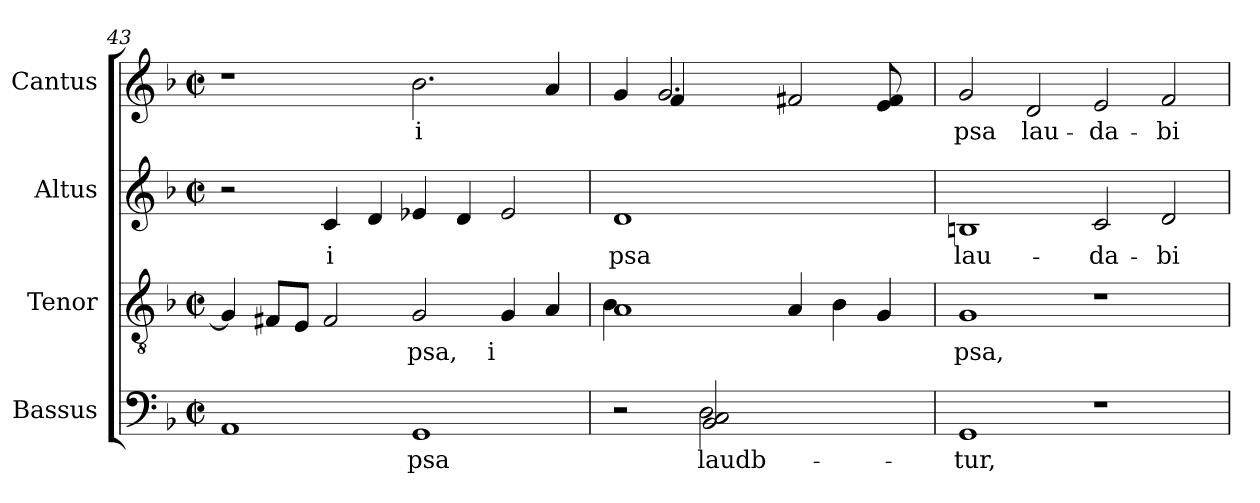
**kern	**text	**kern	**text	**kern	**text	**kern	**text
*part4	*part4	*part3	*part3	*part2	*part2	*part1	*part1
*staff4	*staff4	*staff3	*staff3	*staff2	*staff2	*staff1	*staff1
*I"Bassus	*	*I"Tenor	*	*I"Altus	*	*I"Cantus	*
*clefF4	*	*clefGv2	*	*clefG2	*	*clefG2	*
*k[b-]	*	*k[b-]	*	*k[b-]	*	*k[b-]	*
*F:	*	*F:	*	*F:	*	*F:	*
*M2/2	*	*M2/2	*	*M2/2	*	*M2/2	*
*met(c|)	*	*met(c|)	*	*met(c|)	*	*met(c|)	*
=43	=43	=43	=43	=43	=43	=43	=43
!	!LO:LY:b:cj	!	!LO:LY:b:cj	!	!	!	!
1AA	--	4G/]	.	2r	.	1r	.
!	!	!	!LO:LY:b:cj	!	!	!	!
.	.	8F#/L	.	.	.	.	.
!	!	!	!LO:LY:b:cj	!	!	!	!
.	.	8E/J	.	.	.	.	.
!	!	!	!LO:LY:b:cj	!	!LO:LY:b:cj	!	!
.	.	2F#/	.	4c/	i-	.	.
!	!	!	!	!	!LO:LY:b:cj	!	!
.	.	.	.	4d/	--	.	.
!	!LO:LY:b:cj	!	!LO:LY:b:cj	!	!LO:LY:b:cj	!	!LO:LY:b:cj
1GG	-psa	2G/	psa,	4e-X/	--	2.b-\	i-
!	!	!	!	!	!LO:LY:b:cj	!	!
.	.	.	.	4d/	--	.	.
!	!	!	!LO:LY:b:cj	!	!LO:LY:b:cj	!	!
.	.	4G/	i	2e-/	--	.	.
!	!	!	!LO:LY:b:cj	!	!	!	!LO:LY:b:cj
.	.	4A/	.	.	.	4a/	--
=44	=44	=44	=44	=44	=44	=44	=44
*^	*	*^	*	*	*	*	*
!	!	!	!	!	!LO:LY:b:cj	!	!LO:LY:b:cj	!	!LO:LY:b:cj
*	*	*	*	*	*	*	*	*^	*
2r	2ryy	.	1A	4B-\	.	1d	-psa	4g/	4ryy	--
!	!	!	!	!	!	!	!	!	!	!LO:LY:b:cj
.	.	.	.	1.ryy	.	.	.	2.g/	4f/	--
!	!	!LO:LY:b:cj	!	!	!	!	!	!	!	!
2C/ 2BB-/	2D\	laudb-	.	.	.	.	.	.	8ryy	.
.	.	.	.	.	.	.	.	.	1ryy	.
!	!	!	!	!	!LO:LY:b:cj	!	!	!	!	!
2.ryy	2.ryy	.	4A/	.	.	2.ryy	.	2f#/	.	.
!	!	!	!	!	!LO:LY:b:cj	!	!	!	!	!
.	.	.	4B-\	.	.	.	.	.	.	.
!	!	!	!	!	!LO:LY:b:cj	!	!	!	!	!LO:LY:b:cj
.	.	.	4G/	.	.	.	.	8f#/ 8e/	.	--
.	.	.	.	.	.	.	.	8ryy	8ryy	.
*v	*v	*	*	*	*	*	*	*	*	*
*	*	*v	*v	*	*	*	*	*	*
=45	=45	=45	=45	=45	=45	=45	=45	=45
!	!LO:LY:b:cj	!	!LO:LY:b:cj	!	!LO:LY:b:cj	!	!	!LO:LY:b:cj
*	*	*	*	*	*	*v	*v	*
1GG	-tur,	1G	psa,	1Bn	lau-	2g/	-psa
!	!	!	!	!	!	!	!LO:LY:b:cj
.	.	.	.	.	.	2d/	lau-
!	!	!	!	!	!LO:LY:b:cj	!	!LO:LY:b:cj
1r	.	1r	.	2c/	-da-	2e/	-da-
!	!	!	!	!	!LO:LY:b:cj	!	!LO:LY:b:cj
.	.	.	.	2d/	-bi-	2f/	-bi-
=	=	=	=	=	=	=	=
*-	*-	*-	*-	*-	*-	*-	*-
